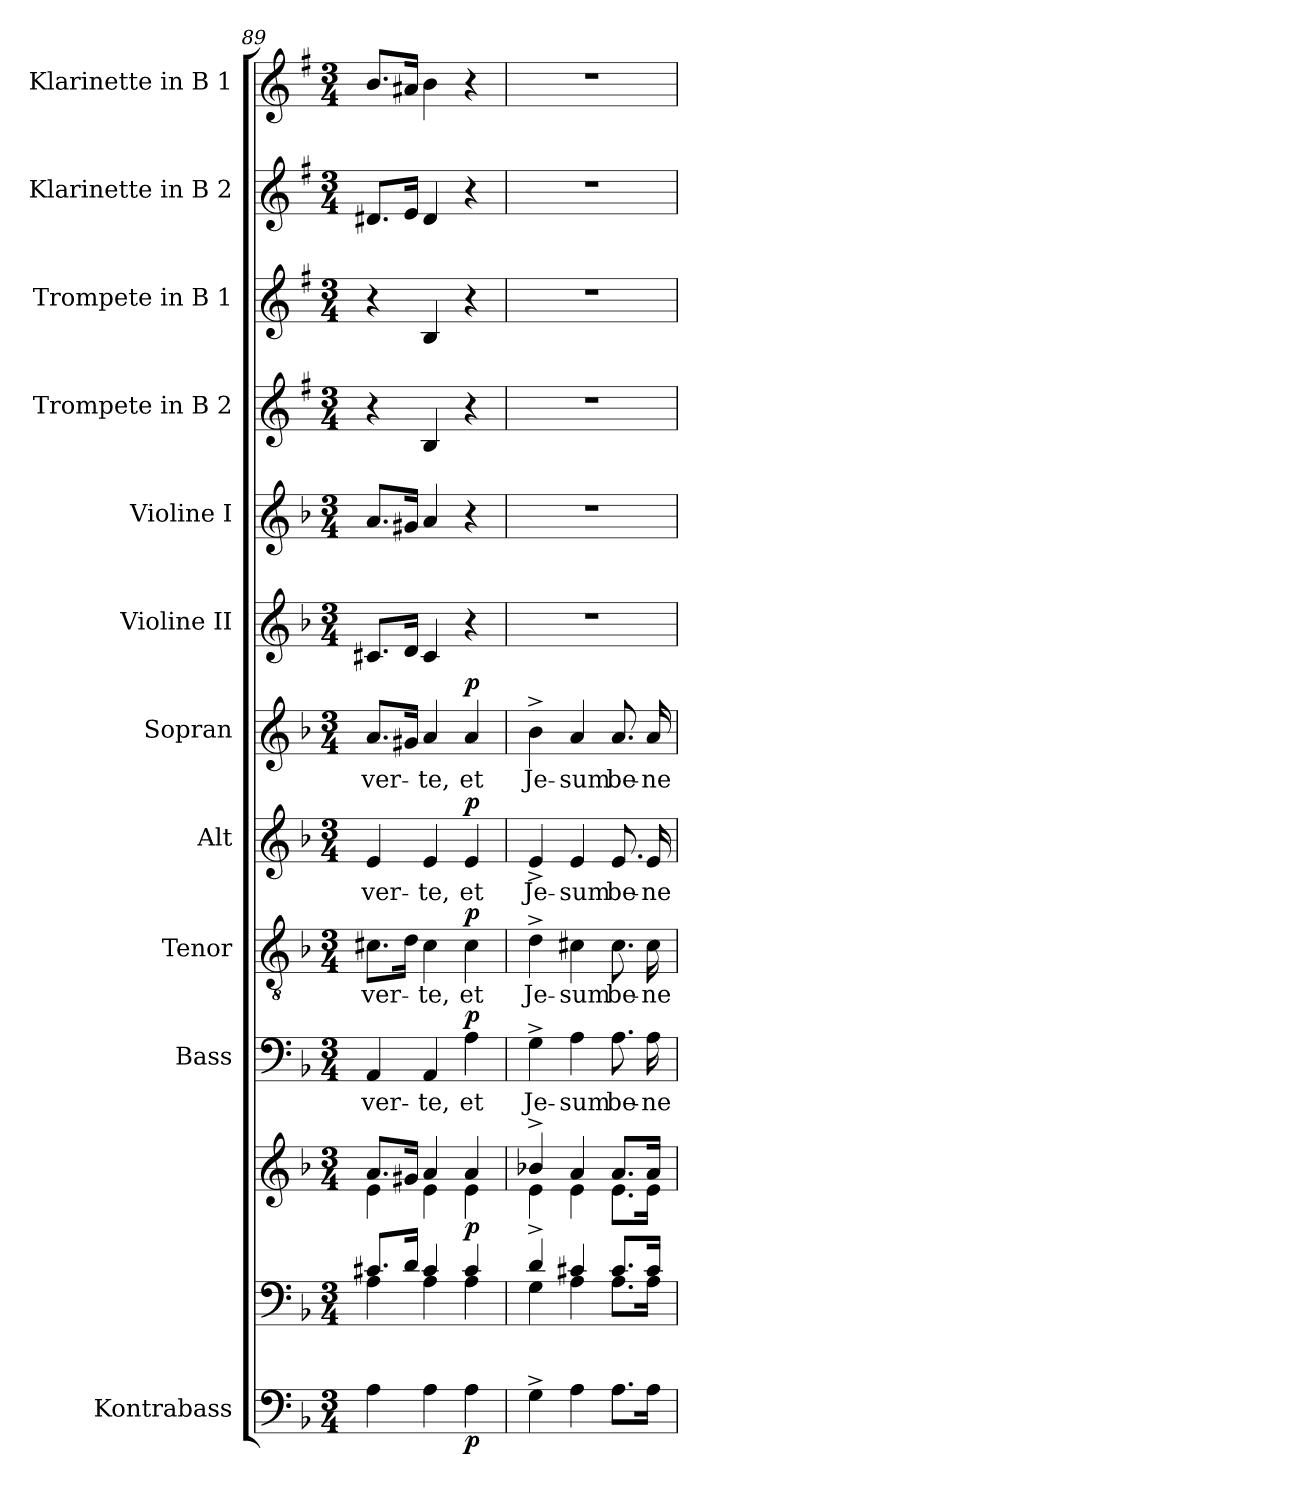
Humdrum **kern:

**kern	**dynam	**kern	**kern	**dynam	**kern	**text	**dynam	**kern	**text	**dynam	**kern	**text	**dynam	**kern	**text	**dynam	**kern	**kern	**kern	**kern	**kern	**kern
*part12	*part12	*part11	*part11	*part11	*part10	*part10	*part10	*part9	*part9	*part9	*part8	*part8	*part8	*part7	*part7	*part7	*part6	*part5	*part4	*part3	*part2	*part1
*staff13	*staff13	*staff12	*staff11	*staff11/12	*staff10	*staff10	*staff10	*staff9	*staff9	*staff9	*staff8	*staff8	*staff8	*staff7	*staff7	*staff7	*staff6	*staff5	*staff4	*staff3	*staff2	*staff1
*I"Kontrabass	*	*	*	*	*I"Bass	*	*	*I"Tenor	*	*	*I"Alt	*	*	*I"Sopran	*	*	*I"Violine II	*I"Violine I	*I"Trompete in B 2	*I"Trompete in B 1	*I"Klarinette in B 2	*I"Klarinette in B 1
*I'Kb.	*	*	*	*	*I'B	*	*	*I'T	*	*	*I'A	*	*	*I'S	*	*	*I'Vl. II	*I'Vl. I	*	*	*	*
*clefF4	*	*clefF4	*clefG2	*	*clefF4	*	*	*clefGv2	*	*	*clefG2	*	*	*clefG2	*	*	*clefG2	*clefG2	*clefG2	*clefG2	*clefG2	*clefG2
*ITrd7c12	*	*	*	*	*	*	*	*	*	*	*	*	*	*	*	*	*	*	*ITrd1c2	*ITrd1c2	*ITrd1c2	*ITrd1c2
*k[b-]	*	*k[b-]	*k[b-]	*	*k[b-]	*	*	*k[b-]	*	*	*k[b-]	*	*	*k[b-]	*	*	*k[b-]	*k[b-]	*k[b-]	*k[b-]	*k[b-]	*k[b-]
*F:	*	*F:	*F:	*	*F:	*	*	*F:	*	*	*F:	*	*	*F:	*	*	*F:	*F:	*F:	*F:	*F:	*F:
*M3/4	*	*M3/4	*M3/4	*	*M3/4	*	*	*M3/4	*	*	*M3/4	*	*	*M3/4	*	*	*M3/4	*M3/4	*M3/4	*M3/4	*M3/4	*M3/4
=89	=89	=89	=89	=89	=89	=89	=89	=89	=89	=89	=89	=89	=89	=89	=89	=89	=89	=89	=89	=89	=89	=89
*	*	*^	*^	*	*	*	*	*	*	*	*	*	*	*	*	*	*	*	*	*	*	*
!	!	!	!	!	!	!	!	!LO:LY:b	!	!	!LO:LY:b	!	!	!LO:LY:b	!	!	!LO:LY:b	!	!	!	!	!	!	!
4AA\	.	8.c#X/L	4A\	8.a/L	4e\	.	4AA/	-ver-	.	8.c#X\L	-ver-	.	4e/	-ver-	.	8.a/L	-ver-	.	8.c#X/L	8.a/L	4r	4r	8.c#X/L	8.a/L
.	.	16d/Jk	.	16g#X/Jk	.	.	.	.	.	16d\Jk	.	.	.	.	.	16g#X/Jk	.	.	16d/Jk	16g#X/Jk	.	.	16d/Jk	16g#X/Jk
!	!	!	!	!	!	!	!	!LO:LY:b	!	!	!LO:LY:b	!	!	!LO:LY:b	!	!	!LO:LY:b	!	!	!	!	!	!	!
4AA\	.	4c#/	4A\	4a/	4e\	.	4AA/	-te,	.	4c#\	-te,	.	4e/	-te,	.	4a/	-te,	.	4c#/	4a/	4A/	4A/	4c#/	4a\
!	!LO:DY:b	!	!	!	!	!LO:DY:b	!	!LO:LY:b	!LO:DY:a	!	!LO:LY:b	!LO:DY:a	!	!LO:LY:b	!LO:DY:a	!	!LO:LY:b	!LO:DY:a	!	!	!	!	!	!
4AA\	p	4c#/	4A\	4a/	4e\	p	4A\	et	p	4c#\	et	p	4e/	et	p	4a/	et	p	4r	4r	4r	4r	4r	4r
!!LO:PB:g=z
=90	=90	=90	=90	=90	=90	=90	=90	=90	=90	=90	=90	=90	=90	=90	=90	=90	=90	=90	=90	=90	=90	=90	=90	=90
!	!	!	!	!	!	!	!	!LO:LY:b	!	!	!LO:LY:b	!	!	!LO:LY:b	!	!	!LO:LY:b	!	!	!	!	!	!	!
4GG^>\	.	4d^</	4G\	4b-X^>/	4e\	.	4G^>\	Je-	.	4d^>\	Je-	.	4e^>/	Je-	.	4b-^>\	Je-	.	2.r	2.r	2.r	2.r	2.r	2.r
!	!	!	!	!	!	!	!	!LO:LY:b	!	!	!LO:LY:b	!	!	!LO:LY:b	!	!	!LO:LY:b	!	!	!	!	!	!	!
4AA\	.	4c#X/	4A\	4a/	4e\	.	4A\	-sum	.	4c#X\	-sum	.	4e/	-sum	.	4a/	-sum	.	.	.	.	.	.	.
!	!	!	!	!	!	!	!	!LO:LY:b	!	!	!LO:LY:b	!	!	!LO:LY:b	!	!	!LO:LY:b	!	!	!	!	!	!	!
8.AA\L	.	8.c#/L	8.A\L	8.a/L	8.e\L	.	8.A\	be-	.	8.c#\	be-	.	8.e/	be-	.	8.a/	be-	.	.	.	.	.	.	.
!	!	!	!	!	!	!	!	!LO:LY:b	!	!	!LO:LY:b	!	!	!LO:LY:b	!	!	!LO:LY:b	!	!	!	!	!	!	!
16AA\Jk	.	16c#/Jk	16A\Jk	16a/Jk	16e\Jk	.	16A\	-ne-	.	16c#\	-ne-	.	16e/	-ne-	.	16a/	-ne-	.	.	.	.	.	.	.
*	*	*v	*v	*	*	*	*	*	*	*	*	*	*	*	*	*	*	*	*	*	*	*	*	*
*	*	*	*v	*v	*	*	*	*	*	*	*	*	*	*	*	*	*	*	*	*	*	*	*
=	=	=	=	=	=	=	=	=	=	=	=	=	=	=	=	=	=	=	=	=	=	=
*-	*-	*-	*-	*-	*-	*-	*-	*-	*-	*-	*-	*-	*-	*-	*-	*-	*-	*-	*-	*-	*-	*-
